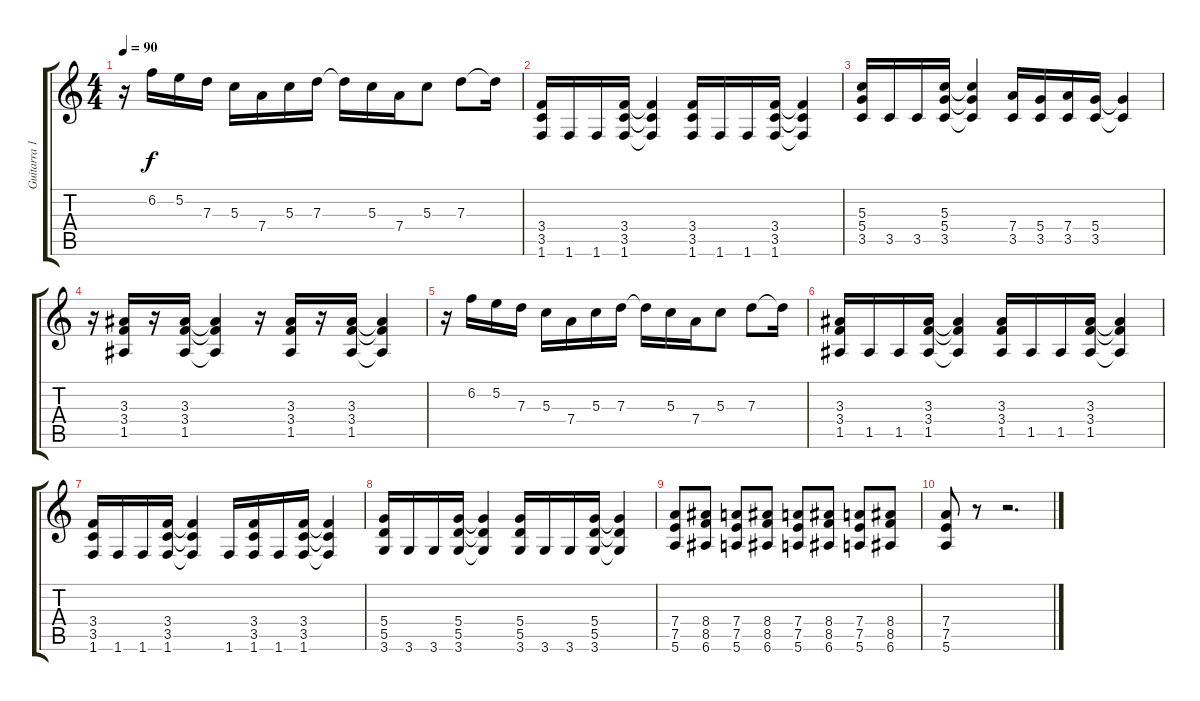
\track ("Guitarra 1" "Guitarra 1") {instrument overdrivenguitar}
\staff {score tabs}
\tuning (E4 B3 G3 D3 A2 E2) {hide}
\ts (4 4)
\tempo 90
\clef g2
\ks c
r.16{dy f} 6.2.16 5.2.16 7.3.16 5.3.16 7.4.16 5.3.16 7.3.16 7.3{t}.16 5.3.16 7.4.16 5.3.8 7.3.8 7.3{t}.16 |
(3.4 3.5 1.6).16 1.6.16 1.6.16 (3.4 3.5 1.6).16 (3.4{t} 3.5{t} 1.6{t}).4 (3.4 3.5 1.6).16 1.6.16 1.6.16 (3.4 3.5 1.6).16 (3.4{t} 3.5{t} 1.6{t}).4 |
(5.3 5.4 3.5).16 3.5.16 3.5.16 (5.3 5.4 3.5).16 (5.3{t} 5.4{t} 3.5{t}).4 (7.4 3.5).16 (5.4 3.5).16 (7.4 3.5).16 (5.4 3.5).16 (5.4{t} 3.5{t}).4 |
r.16 (3.3 3.4 1.5).16 r.16 (3.3 3.4 1.5).16 (3.3{t} 3.4{t} 1.5{t}).4 r.16 (3.3 3.4 1.5).16 r.16 (3.3 3.4 1.5).16 (3.3{t} 3.4{t} 1.5{t}).4 |
r.16 6.2.16 5.2.16 7.3.16 5.3.16 7.4.16 5.3.16 7.3.16 7.3{t}.16 5.3.16 7.4.16 5.3.8 7.3.8 7.3{t}.16 |
(3.3 3.4 1.5).16 1.5.16 1.5.16 (3.3 3.4 1.5).16 (3.3{t} 3.4{t} 1.5{t}).4 (3.3 3.4 1.5).16 1.5.16 1.5.16 (3.3 3.4 1.5).16 (3.3{t} 3.4{t} 1.5{t}).4 |
(3.4 3.5 1.6).16 1.6.16 1.6.16 (3.4 3.5 1.6).16 (3.4{t} 3.5{t} 1.6{t}).4 1.6.16 (3.4 3.5 1.6).16 1.6.16 (3.4 3.5 1.6).16 (3.4{t} 3.5{t} 1.6{t}).4 |
(5.4 5.5 3.6).16 3.6.16 3.6.16 (5.4 5.5 3.6).16 (5.4{t} 5.5{t} 3.6{t}).4 (5.4 5.5 3.6).16 3.6.16 3.6.16 (5.4 5.5 3.6).16 (5.4{t} 5.5{t} 3.6{t}).4 |
(7.4 7.5 5.6).8 (8.4 8.5 6.6).8 (7.4 7.5 5.6).8 (8.4 8.5 6.6).8 (7.4 7.5 5.6).8 (8.4 8.5 6.6).8 (7.4 7.5 5.6).8 (8.4 8.5 6.6).8 |
(7.4 7.5 5.6).8 r.8 r.2{d}
